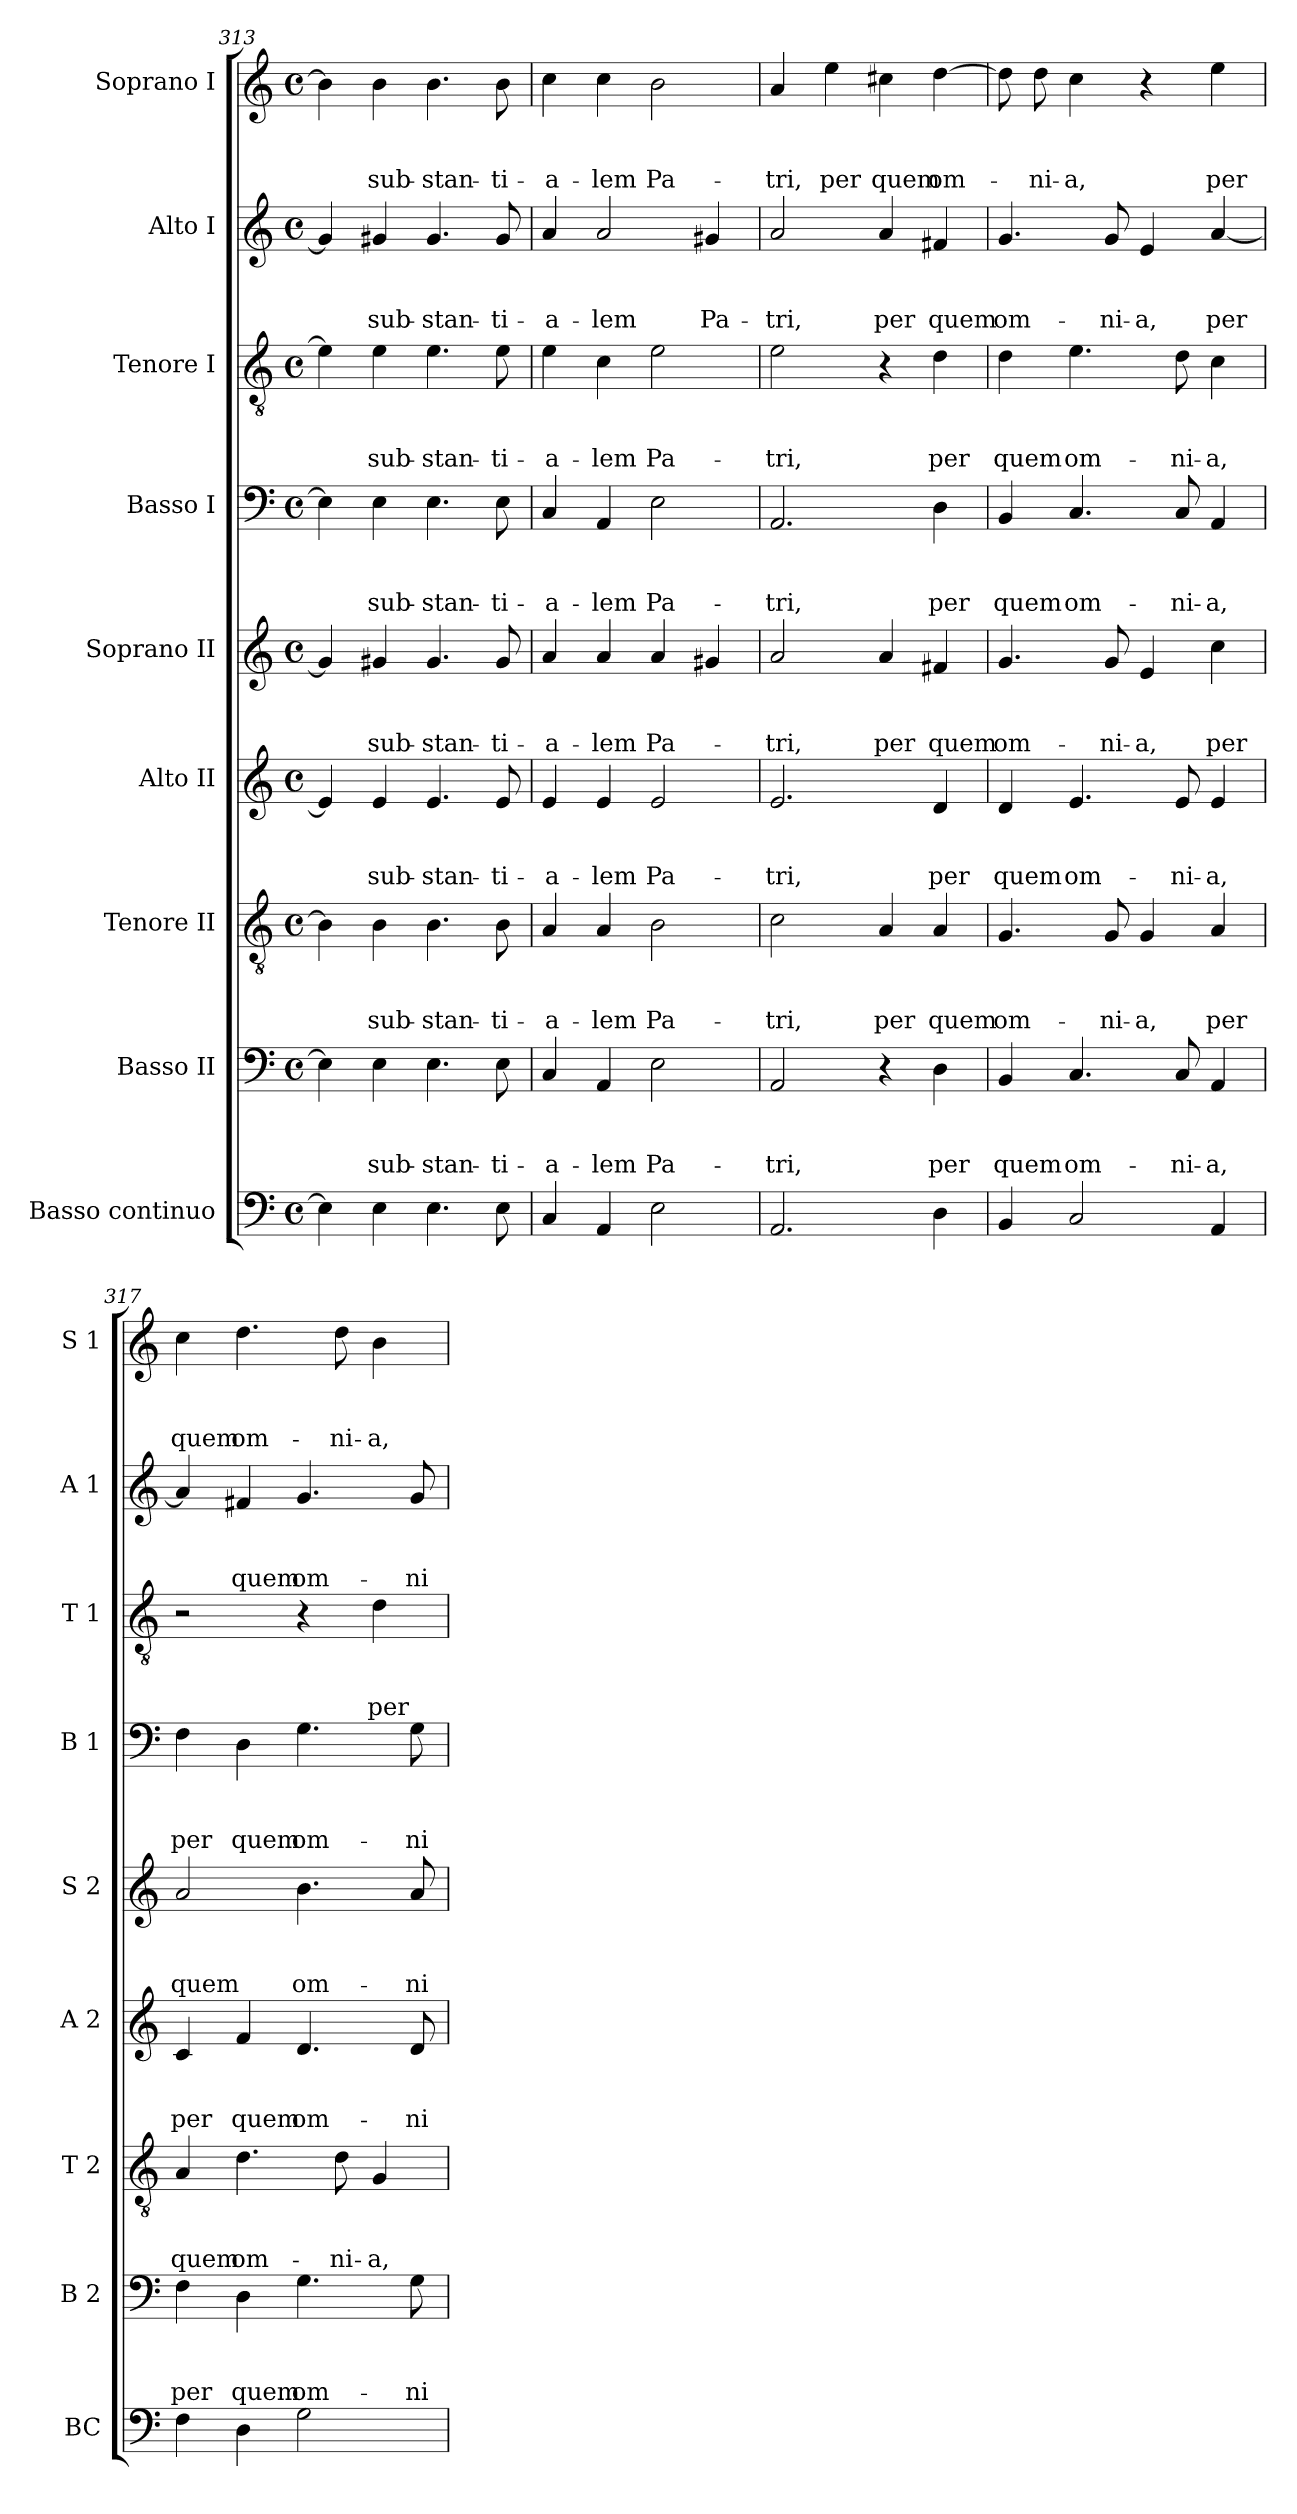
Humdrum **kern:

**kern	**kern	**text	**text	**text	**kern	**text	**text	**text	**kern	**text	**text	**text	**kern	**text	**text	**text	**kern	**text	**text	**text	**kern	**text	**text	**text	**kern	**text	**text	**text	**kern	**text	**text	**text
*part9	*part8	*part8	*part8	*part8	*part7	*part7	*part7	*part7	*part6	*part6	*part6	*part6	*part5	*part5	*part5	*part5	*part4	*part4	*part4	*part4	*part3	*part3	*part3	*part3	*part2	*part2	*part2	*part2	*part1	*part1	*part1	*part1
*staff9	*staff8	*staff8	*staff8	*staff8	*staff7	*staff7	*staff7	*staff7	*staff6	*staff6	*staff6	*staff6	*staff5	*staff5	*staff5	*staff5	*staff4	*staff4	*staff4	*staff4	*staff3	*staff3	*staff3	*staff3	*staff2	*staff2	*staff2	*staff2	*staff1	*staff1	*staff1	*staff1
*I"Basso continuo	*I"Basso II	*	*	*	*I"Tenore II	*	*	*	*I"Alto II	*	*	*	*I"Soprano II	*	*	*	*I"Basso I	*	*	*	*I"Tenore I	*	*	*	*I"Alto I	*	*	*	*I"Soprano I	*	*	*
*I'BC	*I'B 2	*	*	*	*I'T 2	*	*	*	*I'A 2	*	*	*	*I'S 2	*	*	*	*I'B 1	*	*	*	*I'T 1	*	*	*	*I'A 1	*	*	*	*I'S 1	*	*	*
*clefF4	*clefF4	*	*	*	*clefGv2	*	*	*	*clefG2	*	*	*	*clefG2	*	*	*	*clefF4	*	*	*	*clefGv2	*	*	*	*clefG2	*	*	*	*clefG2	*	*	*
*k[]	*k[]	*	*	*	*k[]	*	*	*	*k[]	*	*	*	*k[]	*	*	*	*k[]	*	*	*	*k[]	*	*	*	*k[]	*	*	*	*k[]	*	*	*
*C:	*C:	*	*	*	*C:	*	*	*	*C:	*	*	*	*C:	*	*	*	*C:	*	*	*	*C:	*	*	*	*C:	*	*	*	*C:	*	*	*
*M4/4	*M4/4	*	*	*	*M4/4	*	*	*	*M4/4	*	*	*	*M4/4	*	*	*	*M4/4	*	*	*	*M4/4	*	*	*	*M4/4	*	*	*	*M4/4	*	*	*
*met(c)	*met(c)	*	*	*	*met(c)	*	*	*	*met(c)	*	*	*	*met(c)	*	*	*	*met(c)	*	*	*	*met(c)	*	*	*	*met(c)	*	*	*	*met(c)	*	*	*
=313	=313	=313	=313	=313	=313	=313	=313	=313	=313	=313	=313	=313	=313	=313	=313	=313	=313	=313	=313	=313	=313	=313	=313	=313	=313	=313	=313	=313	=313	=313	=313	=313
4E\]	4E\]	.	.	.	4B\]	.	.	.	4e/]	.	.	.	4g#/]	.	.	.	4E\]	.	.	.	4e\]	.	.	.	4g#/]	.	.	.	4b\]	.	.	.
!	!	!	!	!LO:LY:b	!	!	!	!LO:LY:b	!	!	!	!LO:LY:b	!	!	!	!LO:LY:b	!	!	!	!LO:LY:b	!	!	!	!LO:LY:b	!	!	!	!LO:LY:b	!	!	!	!LO:LY:b
4E\	4E\	.	.	-sub-	4B\	.	.	-sub-	4e/	.	.	-sub-	4g#X/	.	.	-sub-	4E\	.	.	-sub-	4e\	.	.	-sub-	4g#X/	.	.	-sub-	4b\	.	.	-sub-
!	!	!	!	!LO:LY:b	!	!	!	!LO:LY:b	!	!	!	!LO:LY:b	!	!	!	!LO:LY:b	!	!	!	!LO:LY:b	!	!	!	!LO:LY:b	!	!	!	!LO:LY:b	!	!	!	!LO:LY:b
4.E\	4.E\	.	.	-stan-	4.B\	.	.	-stan-	4.e/	.	.	-stan-	4.g#/	.	.	-stan-	4.E\	.	.	-stan-	4.e\	.	.	-stan-	4.g#/	.	.	-stan-	4.b\	.	.	-stan-
!	!	!	!	!LO:LY:b	!	!	!	!LO:LY:b	!	!	!	!LO:LY:b	!	!	!	!LO:LY:b	!	!	!	!LO:LY:b	!	!	!	!LO:LY:b	!	!	!	!LO:LY:b	!	!	!	!LO:LY:b
8E\	8E\	.	.	-ti-	8B\	.	.	-ti-	8e/	.	.	-ti-	8g#/	.	.	-ti-	8E\	.	.	-ti-	8e\	.	.	-ti-	8g#/	.	.	-ti-	8b\	.	.	-ti-
=314	=314	=314	=314	=314	=314	=314	=314	=314	=314	=314	=314	=314	=314	=314	=314	=314	=314	=314	=314	=314	=314	=314	=314	=314	=314	=314	=314	=314	=314	=314	=314	=314
!	!	!	!	!LO:LY:b	!	!	!	!LO:LY:b	!	!	!	!LO:LY:b	!	!	!	!LO:LY:b	!	!	!	!LO:LY:b	!	!	!	!LO:LY:b	!	!	!	!LO:LY:b	!	!	!	!LO:LY:b
4C/	4C/	.	.	-a-	4A/	.	.	-a-	4e/	.	.	-a-	4a/	.	.	-a-	4C/	.	.	-a-	4e\	.	.	-a-	4a/	.	.	-a-	4cc\	.	.	-a-
!	!	!	!	!LO:LY:b	!	!	!	!LO:LY:b	!	!	!	!LO:LY:b	!	!	!	!LO:LY:b	!	!	!	!LO:LY:b	!	!	!	!LO:LY:b	!	!	!	!LO:LY:b	!	!	!	!LO:LY:b
4AA/	4AA/	.	.	-lem	4A/	.	.	-lem	4e/	.	.	-lem	4a/	.	.	-lem	4AA/	.	.	-lem	4c\	.	.	-lem	2a/	.	.	-lem	4cc\	.	.	-lem
!	!	!	!	!LO:LY:b	!	!	!	!LO:LY:b	!	!	!	!LO:LY:b	!	!	!	!LO:LY:b	!	!	!	!LO:LY:b	!	!	!	!LO:LY:b	!	!	!	!	!	!	!	!LO:LY:b
2E\	2E\	.	.	Pa-	2B\	.	.	Pa-	2e/	.	.	Pa-	4a/	.	.	Pa-	2E\	.	.	Pa-	2e\	.	.	Pa-	.	.	.	.	2b\	.	.	Pa-
!	!	!	!	!	!	!	!	!	!	!	!	!	!	!	!	!	!	!	!	!	!	!	!	!	!	!	!	!LO:LY:b	!	!	!	!
.	.	.	.	.	.	.	.	.	.	.	.	.	4g#X/	.	.	.	.	.	.	.	.	.	.	.	4g#X/	.	.	Pa-	.	.	.	.
!!LO:PB:g=z
=315	=315	=315	=315	=315	=315	=315	=315	=315	=315	=315	=315	=315	=315	=315	=315	=315	=315	=315	=315	=315	=315	=315	=315	=315	=315	=315	=315	=315	=315	=315	=315	=315
!	!	!	!	!LO:LY:b	!	!	!	!LO:LY:b	!	!	!	!LO:LY:b	!	!	!	!LO:LY:b	!	!	!	!LO:LY:b	!	!	!	!LO:LY:b	!	!	!	!LO:LY:b	!	!	!	!LO:LY:b
2.AA/	2AA/	.	.	-tri,	2c\	.	.	-tri,	2.e/	.	.	-tri,	2a/	.	.	-tri,	2.AA/	.	.	-tri,	2e\	.	.	-tri,	2a/	.	.	-tri,	4a/	.	.	-tri,
!	!	!	!	!	!	!	!	!	!	!	!	!	!	!	!	!	!	!	!	!	!	!	!	!	!	!	!	!	!	!	!	!LO:LY:b
.	.	.	.	.	.	.	.	.	.	.	.	.	.	.	.	.	.	.	.	.	.	.	.	.	.	.	.	.	4ee\	.	.	per
!	!	!	!	!	!	!	!	!LO:LY:b	!	!	!	!	!	!	!	!LO:LY:b	!	!	!	!	!	!	!	!	!	!	!	!LO:LY:b	!	!	!	!LO:LY:b
.	4r	.	.	.	4A/	.	.	per	.	.	.	.	4a/	.	.	per	.	.	.	.	4r	.	.	.	4a/	.	.	per	4cc#X\	.	.	quem
!	!	!	!	!LO:LY:b	!	!	!	!LO:LY:b	!	!	!	!LO:LY:b	!	!	!	!LO:LY:b	!	!	!	!LO:LY:b	!	!	!	!LO:LY:b	!	!	!	!LO:LY:b	!	!	!	!LO:LY:b
4D\	4D\	.	.	per	4A/	.	.	quem	4d/	.	.	per	4f#X/	.	.	quem	4D\	.	.	per	4d\	.	.	per	4f#X/	.	.	quem	[4dd\	.	.	om-
=316	=316	=316	=316	=316	=316	=316	=316	=316	=316	=316	=316	=316	=316	=316	=316	=316	=316	=316	=316	=316	=316	=316	=316	=316	=316	=316	=316	=316	=316	=316	=316	=316
!	!	!	!	!LO:LY:b	!	!	!	!LO:LY:b	!	!	!	!LO:LY:b	!	!	!	!LO:LY:b	!	!	!	!LO:LY:b	!	!	!	!LO:LY:b	!	!	!	!LO:LY:b	!	!	!	!
4BB/	4BB/	.	.	quem	4.G/	.	.	om-	4d/	.	.	quem	4.g/	.	.	om-	4BB/	.	.	quem	4d\	.	.	quem	4.g/	.	.	om-	8dd\]	.	.	.
!	!	!	!	!	!	!	!	!	!	!	!	!	!	!	!	!	!	!	!	!	!	!	!	!	!	!	!	!	!	!	!	!LO:LY:b
.	.	.	.	.	.	.	.	.	.	.	.	.	.	.	.	.	.	.	.	.	.	.	.	.	.	.	.	.	8dd\	.	.	-ni-
!	!	!	!	!LO:LY:b	!	!	!	!	!	!	!	!LO:LY:b	!	!	!	!	!	!	!	!LO:LY:b	!	!	!	!LO:LY:b	!	!	!	!	!	!	!	!LO:LY:b
2C/	4.C/	.	.	om-	.	.	.	.	4.e/	.	.	om-	.	.	.	.	4.C/	.	.	om-	4.e\	.	.	om-	.	.	.	.	4cc\	.	.	-a,
!	!	!	!	!	!	!	!	!LO:LY:b	!	!	!	!	!	!	!	!LO:LY:b	!	!	!	!	!	!	!	!	!	!	!	!LO:LY:b	!	!	!	!
.	.	.	.	.	8G/	.	.	-ni-	.	.	.	.	8g/	.	.	-ni-	.	.	.	.	.	.	.	.	8g/	.	.	-ni-	.	.	.	.
!	!	!	!	!	!	!	!	!LO:LY:b	!	!	!	!	!	!	!	!LO:LY:b	!	!	!	!	!	!	!	!	!	!	!	!LO:LY:b	!	!	!	!
.	.	.	.	.	4G/	.	.	-a,	.	.	.	.	4e/	.	.	-a,	.	.	.	.	.	.	.	.	4e/	.	.	-a,	4r	.	.	.
!	!	!	!	!LO:LY:b	!	!	!	!	!	!	!	!LO:LY:b	!	!	!	!	!	!	!	!LO:LY:b	!	!	!	!LO:LY:b	!	!	!	!	!	!	!	!
.	8C/	.	.	-ni-	.	.	.	.	8e/	.	.	-ni-	.	.	.	.	8C/	.	.	-ni-	8d\	.	.	-ni-	.	.	.	.	.	.	.	.
!	!	!	!	!LO:LY:b	!	!	!	!LO:LY:b	!	!	!	!LO:LY:b	!	!	!	!LO:LY:b	!	!	!	!LO:LY:b	!	!	!	!LO:LY:b	!	!	!	!LO:LY:b	!	!	!	!LO:LY:b
4AA/	4AA/	.	.	-a,	4A/	.	.	per	4e/	.	.	-a,	4cc\	.	.	per	4AA/	.	.	-a,	4c\	.	.	-a,	[4a/	.	.	per	4ee\	.	.	per
=317	=317	=317	=317	=317	=317	=317	=317	=317	=317	=317	=317	=317	=317	=317	=317	=317	=317	=317	=317	=317	=317	=317	=317	=317	=317	=317	=317	=317	=317	=317	=317	=317
!	!	!	!	!LO:LY:b	!	!	!	!LO:LY:b	!	!	!	!LO:LY:b	!	!	!	!LO:LY:b	!	!	!	!LO:LY:b	!	!	!	!	!	!	!	!	!	!	!	!LO:LY:b
4F\	4F\	.	.	per	4A/	.	.	quem	4c/	.	.	per	2a/	.	.	quem	4F\	.	.	per	2r	.	.	.	4a/]	.	.	.	4cc\	.	.	quem
!	!	!	!	!LO:LY:b	!	!	!	!LO:LY:b	!	!	!	!LO:LY:b	!	!	!	!	!	!	!	!LO:LY:b	!	!	!	!	!	!	!	!LO:LY:b	!	!	!	!LO:LY:b
4D\	4D\	.	.	quem	4.d\	.	.	om-	4f/	.	.	quem	.	.	.	.	4D\	.	.	quem	.	.	.	.	4f#X/	.	.	quem	4.dd\	.	.	om-
!	!	!	!	!LO:LY:b	!	!	!	!	!	!	!	!LO:LY:b	!	!	!	!LO:LY:b	!	!	!	!LO:LY:b	!	!	!	!	!	!	!	!LO:LY:b	!	!	!	!
2G\	4.G\	.	.	om-	.	.	.	.	4.d/	.	.	om-	4.b\	.	.	om-	4.G\	.	.	om-	4r	.	.	.	4.g/	.	.	om-	.	.	.	.
!	!	!	!	!	!	!	!	!LO:LY:b	!	!	!	!	!	!	!	!	!	!	!	!	!	!	!	!	!	!	!	!	!	!	!	!LO:LY:b
.	.	.	.	.	8d\	.	.	-ni-	.	.	.	.	.	.	.	.	.	.	.	.	.	.	.	.	.	.	.	.	8dd\	.	.	-ni-
!	!	!	!	!	!	!	!	!LO:LY:b	!	!	!	!	!	!	!	!	!	!	!	!	!	!	!	!LO:LY:b	!	!	!	!	!	!	!	!LO:LY:b
.	.	.	.	.	4G/	.	.	-a,	.	.	.	.	.	.	.	.	.	.	.	.	4d\	.	.	per	.	.	.	.	4b\	.	.	-a,
!	!	!	!	!LO:LY:b	!	!	!	!	!	!	!	!LO:LY:b	!	!	!	!LO:LY:b	!	!	!	!LO:LY:b	!	!	!	!	!	!	!	!LO:LY:b	!	!	!	!
.	8G\	.	.	-ni-	.	.	.	.	8d/	.	.	-ni-	8a/	.	.	-ni-	8G\	.	.	-ni-	.	.	.	.	8g/	.	.	-ni-	.	.	.	.
=	=	=	=	=	=	=	=	=	=	=	=	=	=	=	=	=	=	=	=	=	=	=	=	=	=	=	=	=	=	=	=	=
*-	*-	*-	*-	*-	*-	*-	*-	*-	*-	*-	*-	*-	*-	*-	*-	*-	*-	*-	*-	*-	*-	*-	*-	*-	*-	*-	*-	*-	*-	*-	*-	*-
